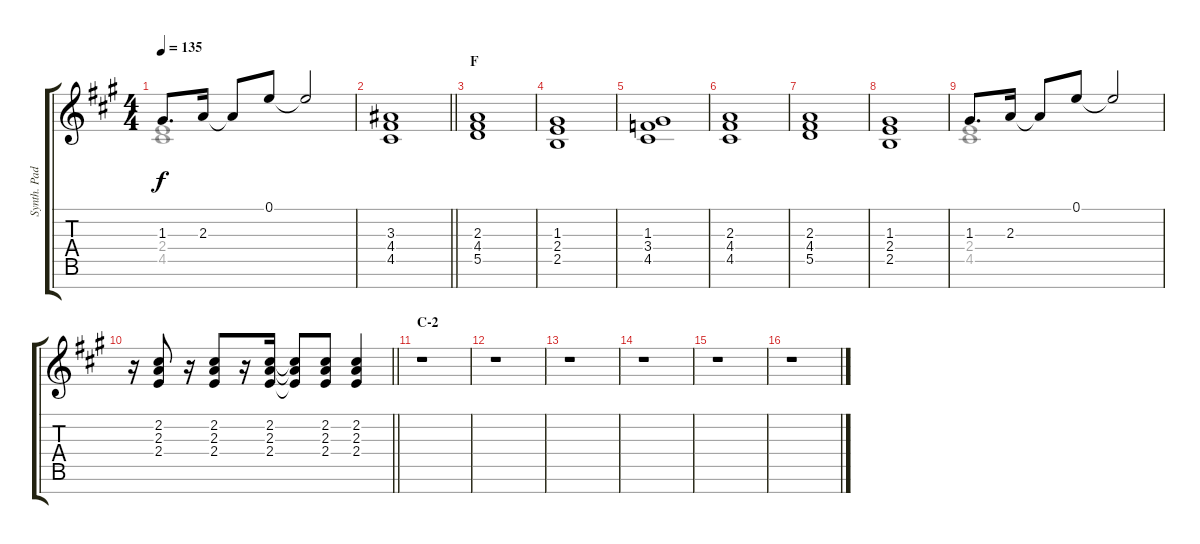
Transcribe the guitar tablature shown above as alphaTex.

\track ("Synth. Pad" "Synth. Pad") {instrument fx5brightness}
\staff {score tabs}
\tuning (E5 B4 G4 D4 A3 E3 B2) {hide}
\voice
\ts (4 4)
\tempo 135
\clef g2
\ks a
1.3.8{d dy f} 2.3.16 2.3{t}.8 0.1.8 0.1{t}.2 |
\barLineRight lightlight
(3.3 4.4 4.5).1 |
\section ("" "F")
(2.3 4.4 5.5).1 |
(1.3 2.4 2.5).1 |
(1.3 3.4 4.5).1 |
(2.3 4.4 4.5).1 |
(2.3 4.4 5.5).1 |
(1.3 2.4 2.5).1 |
1.3.8{d} 2.3.16 2.3{t}.8 0.1.8 0.1{t}.2 |
\barLineRight lightlight
r.16 (2.2 2.3 2.4).8 r.16 (2.2 2.3 2.4).8 r.16 (2.2 2.3 2.4).16 (2.2{t} 2.3{t} 2.4{t}).8 (2.2 2.3 2.4).8 (2.2 2.3 2.4).4 |
\section ("" "C-2")
r.1 |
r.1 |
r.1 |
r.1 |
r.1 |
r.1
\voice
\clef g2
\ottava regular
\simile none
\ks a
(2.4 4.5).1{dy f} |
\barLineRight lightlight
|
|
|
|
|
|
|
(2.4 4.5).1 |
\barLineRight lightlight
|
|
|
|
|
|
